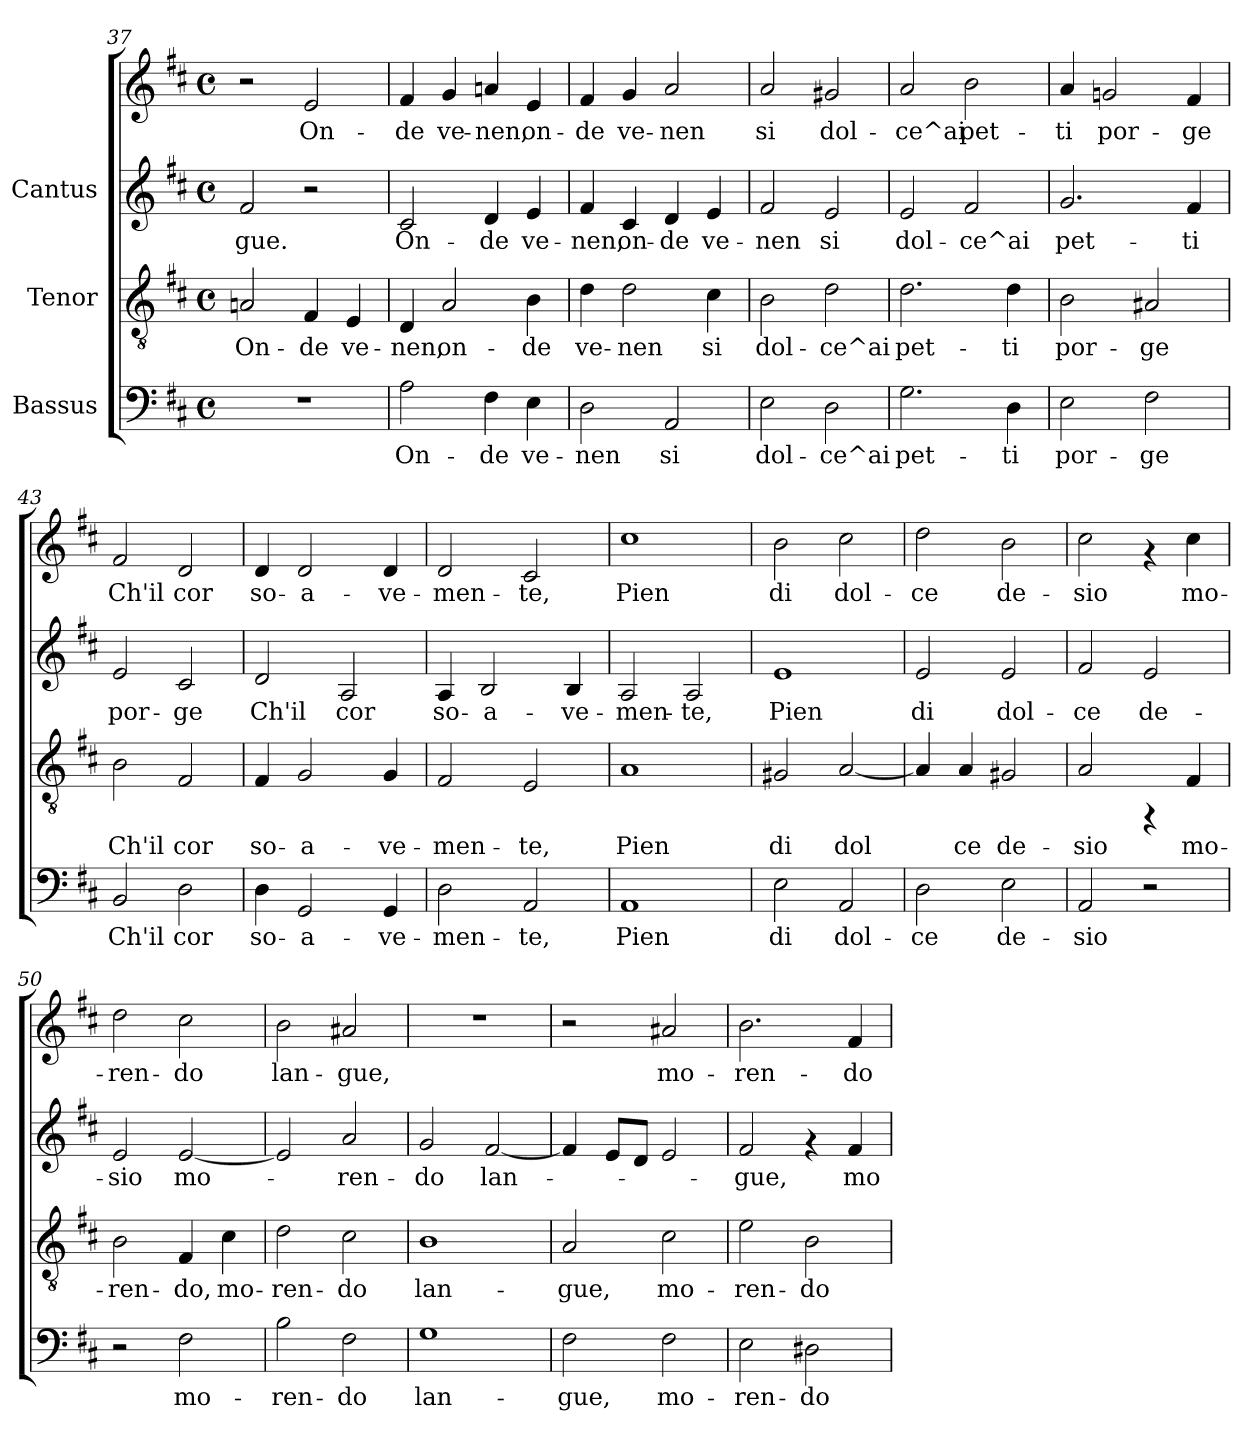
**kern	**text	**kern	**text	**kern	**text	**kern	**text
*part3	*part3	*part2	*part2	*part1	*part1	*part1	*part1
*staff4	*staff4	*staff3	*staff3	*staff2	*staff2	*staff1	*staff1
*I"Bassus	*	*I"Tenor	*	*I"Cantus	*	*	*
!!LO:LB:g=z
*clefF4	*	*clefGv2	*	*clefG2	*	*clefG2	*
*k[f#c#]	*	*k[f#c#]	*	*k[f#c#]	*	*k[f#c#]	*
*D:	*	*D:	*	*D:	*	*D:	*
*M4/4	*	*M4/4	*	*M4/4	*	*M4/4	*
*met(c)	*	*met(c)	*	*met(c)	*	*met(c)	*
=37	=37	=37	=37	=37	=37	=37	=37
!	!	!	!LO:LY:b:cj	!	!LO:LY:b:cj	!	!
1r	.	2An/	On-	2f#/	-gue.	2r	.
!	!	!	!LO:LY:b:cj	!	!	!	!LO:LY:b:cj
.	.	4F#/	-de	2r	.	2e/	-On-
!	!	!	!LO:LY:b:cj	!	!	!	!
.	.	4E/	ve-	.	.	.	.
!!LO:PB:g=z
=38	=38	=38	=38	=38	=38	=38	=38
!	!LO:LY:b:cj	!	!LO:LY:b:cj	!	!LO:LY:b:cj	!	!LO:LY:b:cj
2A\	On-	4D/	-nen,	2c#/	-On-	4f#/	de
!	!	!	!LO:LY:b:cj	!	!	!	!LO:LY:b:cj
.	.	2A/	on-	.	.	4g/	ve-
!	!LO:LY:b:cj	!	!	!	!LO:LY:b:cj	!	!LO:LY:b:cj
4F#\	-de	.	.	4d/	-de	4an/	-nen,
!	!LO:LY:b:cj	!	!LO:LY:b:cj	!	!LO:LY:b:cj	!	!LO:LY:b:cj
4E\	ve-	4B\	-de	4e/	ve-	4e/	on-
!!LO:LB:g=z
=39	=39	=39	=39	=39	=39	=39	=39
!	!LO:LY:b:cj	!	!LO:LY:b:cj	!	!LO:LY:b:cj	!	!LO:LY:b:cj
2D\	-nen	4d\	ve-	4f#/	nen,	4f#/	-de
!	!	!	!LO:LY:b:cj	!	!LO:LY:b:cj	!	!LO:LY:b:cj
.	.	2d\	-nen	4c#/	on-	4g/	ve-
!	!LO:LY:b:cj	!	!	!	!LO:LY:b:cj	!	!LO:LY:b:cj
2AA/	si	.	.	4d/	-de	2a/	-nen
!	!	!	!LO:LY:b:cj	!	!LO:LY:b:cj	!	!
.	.	4c#\	si	4e/	ve-	.	.
!!LO:LB:g=z
=40	=40	=40	=40	=40	=40	=40	=40
!	!LO:LY:b:cj	!	!LO:LY:b:cj	!	!LO:LY:b:cj	!	!LO:LY:b:cj
2E\	dol-	2B\	dol-	2f#/	-nen	2a/	-si
!	!LO:LY:b:cj	!	!LO:LY:b:cj	!	!LO:LY:b:cj	!	!LO:LY:b:cj
2D\	-ce^ai	2d\	-ce^ai	2e/	si	2g#X/	dol-
!!LO:PB:g=z
=41	=41	=41	=41	=41	=41	=41	=41
!	!LO:LY:b:cj	!	!LO:LY:b:cj	!	!LO:LY:b:cj	!	!LO:LY:b:cj
2.G\	pet-	2.d\	pet-	2e/	-dol-	2a/	ce^ai
!	!	!	!	!	!LO:LY:b:cj	!	!LO:LY:b:cj
.	.	.	.	2f#/	-ce^ai	2b\	pet-
!	!LO:LY:b:cj	!	!LO:LY:b:cj	!	!	!	!
4D\	-ti	4d\	-ti	.	.	.	.
!!LO:LB:g=z
=42	=42	=42	=42	=42	=42	=42	=42
!	!LO:LY:b:cj	!	!LO:LY:b:cj	!	!LO:LY:b:cj	!	!LO:LY:b:cj
2E\	por-	2B\	por-	2.g/	pet-	4a/	ti
!	!	!	!	!	!	!	!LO:LY:b:cj
.	.	.	.	.	.	2gn/	por-
!	!LO:LY:b:cj	!	!LO:LY:b:cj	!	!	!	!
2F#\	-ge	2A#X/	-ge	.	.	.	.
!	!	!	!	!	!LO:LY:b:cj	!	!LO:LY:b:cj
.	.	.	.	4f#/	-ti	4f#/	-ge
!!LO:LB:g=z
=43	=43	=43	=43	=43	=43	=43	=43
!	!LO:LY:b:cj	!	!LO:LY:b:cj	!	!LO:LY:b:cj	!	!LO:LY:b:cj
2BB/	Ch'il	2B\	Ch'il	2e/	por-	2f#/	Ch'il
!	!LO:LY:b:cj	!	!LO:LY:b:cj	!	!LO:LY:b:cj	!	!LO:LY:b:cj
2D\	cor	2F#/	cor	2c#/	-ge	2d/	cor
!!LO:PB:g=z
=44	=44	=44	=44	=44	=44	=44	=44
!	!LO:LY:b:cj	!	!LO:LY:b:cj	!	!LO:LY:b:cj	!	!LO:LY:b:cj
4D\	so-	4F#/	so-	2d/	-Ch'il	4d/	so-
!	!LO:LY:b:cj	!	!LO:LY:b:cj	!	!	!	!LO:LY:b:cj
2GG/	-a-	2G/	-a-	.	.	2d/	-a-
!	!	!	!	!	!LO:LY:b:cj	!	!
.	.	.	.	2A/	cor	.	.
!	!LO:LY:b:cj	!	!LO:LY:b:cj	!	!	!	!LO:LY:b:cj
4GG/	-ve-	4G/	-ve-	.	.	4d/	-ve-
!!LO:LB:g=z
=45	=45	=45	=45	=45	=45	=45	=45
!	!LO:LY:b:cj	!	!LO:LY:b:cj	!	!LO:LY:b:cj	!	!LO:LY:b:cj
2D\	-men-	2F#/	-men-	4A/	so-	2d/	men-
!	!	!	!	!	!LO:LY:b:cj	!	!
.	.	.	.	2B/	-a-	.	.
!	!LO:LY:b:cj	!	!LO:LY:b:cj	!	!	!	!LO:LY:b:cj
2AA/	-te,	2E/	-te,	.	.	2c#/	-te,
!	!	!	!	!	!LO:LY:b:cj	!	!
.	.	.	.	4B/	-ve-	.	.
!!LO:LB:g=z
=46	=46	=46	=46	=46	=46	=46	=46
!	!LO:LY:b:cj	!	!LO:LY:b:cj	!	!LO:LY:b:cj	!	!LO:LY:b:cj
1AA	Pien	1A	Pien	2A/	men-	1cc#	-Pien
!	!	!	!	!	!LO:LY:b:cj	!	!
.	.	.	.	2A/	-te,	.	.
!!LO:PB:g=z
=47	=47	=47	=47	=47	=47	=47	=47
!	!LO:LY:b:cj	!	!LO:LY:b:cj	!	!LO:LY:b:cj	!	!LO:LY:b:cj
2E\	di	2G#X/	di	1e	-Pien	2b\	di
!	!LO:LY:b:cj	!	!LO:LY:b:cj	!	!	!	!LO:LY:b:cj
2AA/	dol-	[<2A/	dol-	.	.	2cc#\	dol-
!!LO:LB:g=z
=48	=48	=48	=48	=48	=48	=48	=48
!	!LO:LY:b:cj	!	!LO:LY:b:cj	!	!LO:LY:b:cj	!	!LO:LY:b:cj
2D\	-ce	4A/]	-	2e/	-di	2dd\	ce
!	!	!	!LO:LY:b:cj	!	!	!	!
.	.	4A/	ce	.	.	.	.
!	!LO:LY:b:cj	!	!LO:LY:b:cj	!	!LO:LY:b:cj	!	!LO:LY:b:cj
2E\	de-	2G#X/	de-	2e/	dol-	2b\	de-
!!LO:LB:g=z
=49	=49	=49	=49	=49	=49	=49	=49
!	!LO:LY:b:cj	!	!LO:LY:b:cj	!	!LO:LY:b:cj	!	!LO:LY:b:cj
2AA/	-sio	2A/	-sio	2f#/	-ce	2cc#\	-sio
!	!	!	!	!	!LO:LY:b:cj	!	!
2r	.	4rFF	.	2e/	de-	4rf	.
!	!	!	!LO:LY:b:cj	!	!	!	!LO:LY:b:cj
.	.	4F#/	mo-	.	.	4cc#\	mo-
!!LO:PB:g=z
=50	=50	=50	=50	=50	=50	=50	=50
!	!	!	!LO:LY:b:cj	!	!LO:LY:b:cj	!	!LO:LY:b:cj
2r	.	2B\	-ren-	2e/	sio	2dd\	-ren-
!	!LO:LY:b:cj	!	!LO:LY:b:cj	!	!LO:LY:b:cj	!	!LO:LY:b:cj
2F#\	mo-	4F#/	-do,	[<2e/	mo-	2cc#\	-do
!	!	!	!LO:LY:b:cj	!	!	!	!
.	.	4c#\	mo-	.	.	.	.
!!LO:LB:g=z
=51	=51	=51	=51	=51	=51	=51	=51
!	!LO:LY:b:cj	!	!LO:LY:b:cj	!	!LO:LY:b:cj	!	!LO:LY:b:cj
2B\	-ren-	2d\	-ren-	2e/]	.	2b\	-lan-
!	!LO:LY:b:cj	!	!LO:LY:b:cj	!	!LO:LY:b:cj	!	!LO:LY:b:cj
2F#\	-do	2c#\	-do	2a/	ren-	2a#X/	-gue,
!!LO:LB:g=z
=52	=52	=52	=52	=52	=52	=52	=52
!	!LO:LY:b:cj	!	!LO:LY:b:cj	!	!LO:LY:b:cj	!	!
1G	lan-	1B	lan-	2g/	-do	1r	.
!	!	!	!	!	!LO:LY:b:cj	!	!
.	.	.	.	[<2f#/	lan-	.	.
!!LO:LB:g=z
=53	=53	=53	=53	=53	=53	=53	=53
!	!LO:LY:b:cj	!	!LO:LY:b:cj	!	!	!	!
2F#\	-gue,	2A/	-gue,	4f#/]	.	2r	.
.	.	.	.	8e/L	.	.	.
.	.	.	.	8d/J	.	.	.
!	!LO:LY:b:cj	!	!LO:LY:b:cj	!	!	!	!LO:LY:b:cj
2F#\	mo-	2c#\	mo-	2e/	.	2a#X/	-mo-
!!LO:PB:g=z
=54	=54	=54	=54	=54	=54	=54	=54
!	!LO:LY:b:cj	!	!LO:LY:b:cj	!	!LO:LY:b:cj	!	!LO:LY:b:cj
2E\	-ren-	2e\	-ren-	2f#/	gue,	2.b\	-ren-
!	!LO:LY:b:cj	!	!LO:LY:b:cj	!	!	!	!
2D#X\	-do	2B\	-do	4rf	.	.	.
!	!	!	!	!	!LO:LY:b:cj	!	!LO:LY:b:cj
.	.	.	.	4f#/	mo-	4f#/	-do
=	=	=	=	=	=	=	=
*-	*-	*-	*-	*-	*-	*-	*-
